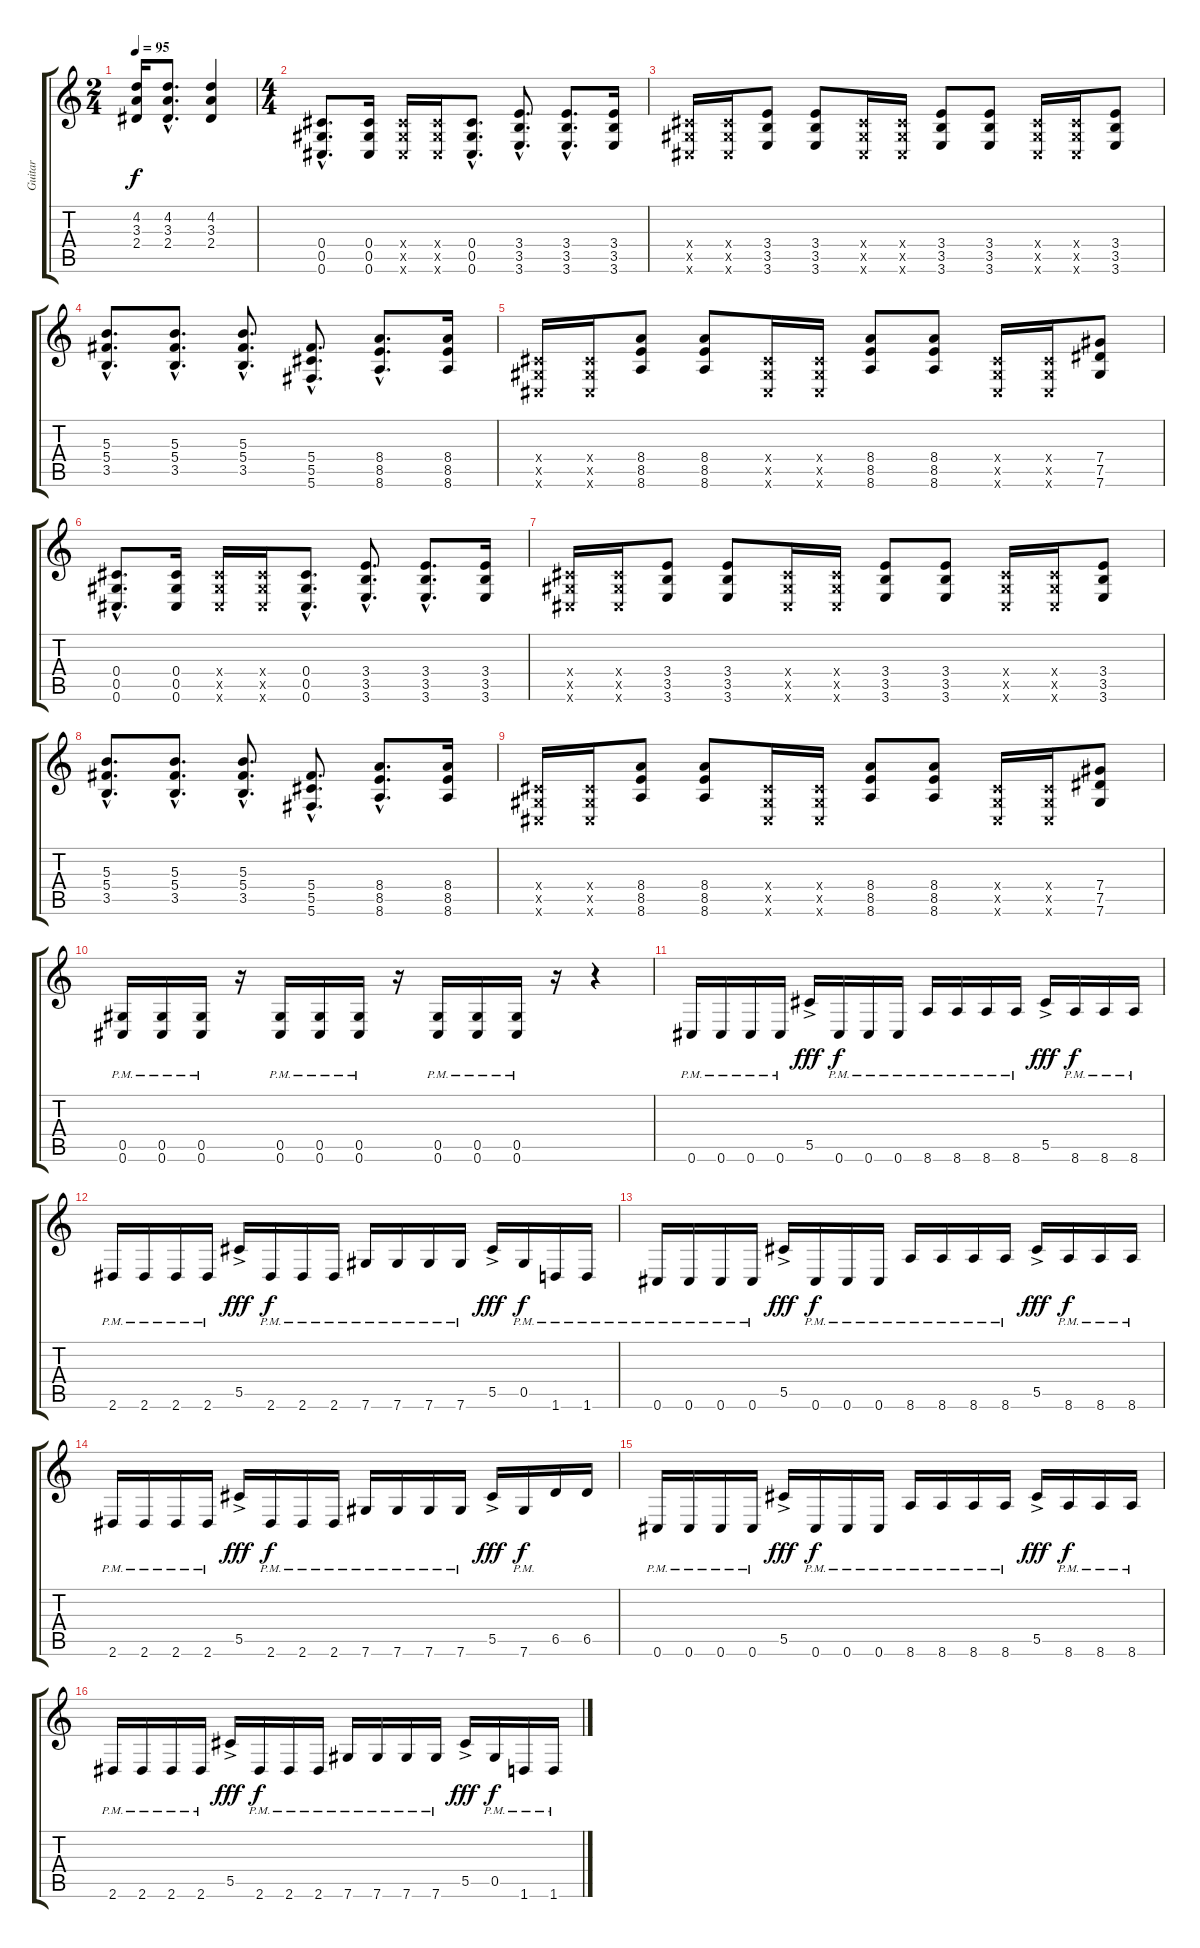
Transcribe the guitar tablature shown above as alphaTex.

\track ("Guitar" "Guitar") {instrument distortionguitar}
\staff {score tabs}
\tuning (Eb4 Bb3 Gb3 Db3 Ab2 Db2) {hide}
\ts (2 4)
\tempo 95
\clef g2
\ks c
(4.2{t} 3.3{t} 2.4{t}).16{dy f} (4.2{hac} 3.3{hac} 2.4{hac}).8{d} (4.2 3.3 2.4).4 |
\ts (4 4)
(0.4{hac} 0.5{hac} 0.6{hac}).8{d} (0.4 0.5 0.6).16 (0.4{x} 0.5{x} 0.6{x}).16 (0.4{x} 0.5{x} 0.6{x}).16 (0.4{hac} 0.5{hac} 0.6{hac}).8{d} (3.4{hac} 3.5{hac} 3.6{hac}).8{d} (3.4{hac} 3.5{hac} 3.6{hac}).8{d} (3.4 3.5 3.6).16 |
(0.4{x} 0.5{x} 0.6{x}).16 (0.4{x} 0.5{x} 0.6{x}).16 (3.4 3.5 3.6).8 (3.4 3.5 3.6).8 (0.4{x} 0.5{x} 0.6{x}).16 (0.4{x} 0.5{x} 0.6{x}).16 (3.4 3.5 3.6).8 (3.4 3.5 3.6).8 (0.4{x} 0.5{x} 0.6{x}).16 (0.4{x} 0.5{x} 0.6{x}).16 (3.4 3.5 3.6).8 |
(5.3{hac} 5.4{hac} 3.5{hac}).8{d} (5.3{hac} 5.4{hac} 3.5{hac}).8{d} (5.3{hac} 5.4{hac} 3.5{hac}).8{d} (5.4{hac} 5.5{hac} 5.6{hac}).8{d} (8.4{hac} 8.5{hac} 8.6{hac}).8{d} (8.4 8.5 8.6).16 |
(0.4{x} 0.5{x} 0.6{x}).16 (0.4{x} 0.5{x} 0.6{x}).16 (8.4 8.5 8.6).8 (8.4 8.5 8.6).8 (0.4{x} 0.5{x} 0.6{x}).16 (0.4{x} 0.5{x} 0.6{x}).16 (8.4 8.5 8.6).8 (8.4 8.5 8.6).8 (0.4{x} 0.5{x} 0.6{x}).16 (0.4{x} 0.5{x} 0.6{x}).16 (7.4 7.5 7.6).8 |
(0.4{hac} 0.5{hac} 0.6{hac}).8{d} (0.4 0.5 0.6).16 (0.4{x} 0.5{x} 0.6{x}).16 (0.4{x} 0.5{x} 0.6{x}).16 (0.4{hac} 0.5{hac} 0.6{hac}).8{d} (3.4{hac} 3.5{hac} 3.6{hac}).8{d} (3.4{hac} 3.5{hac} 3.6{hac}).8{d} (3.4 3.5 3.6).16 |
(0.4{x} 0.5{x} 0.6{x}).16 (0.4{x} 0.5{x} 0.6{x}).16 (3.4 3.5 3.6).8 (3.4 3.5 3.6).8 (0.4{x} 0.5{x} 0.6{x}).16 (0.4{x} 0.5{x} 0.6{x}).16 (3.4 3.5 3.6).8 (3.4 3.5 3.6).8 (0.4{x} 0.5{x} 0.6{x}).16 (0.4{x} 0.5{x} 0.6{x}).16 (3.4 3.5 3.6).8 |
(5.3{hac} 5.4{hac} 3.5{hac}).8{d} (5.3{hac} 5.4{hac} 3.5{hac}).8{d} (5.3{hac} 5.4{hac} 3.5{hac}).8{d} (5.4{hac} 5.5{hac} 5.6{hac}).8{d} (8.4{hac} 8.5{hac} 8.6{hac}).8{d} (8.4 8.5 8.6).16 |
(0.4{x} 0.5{x} 0.6{x}).16 (0.4{x} 0.5{x} 0.6{x}).16 (8.4 8.5 8.6).8 (8.4 8.5 8.6).8 (0.4{x} 0.5{x} 0.6{x}).16 (0.4{x} 0.5{x} 0.6{x}).16 (8.4 8.5 8.6).8 (8.4 8.5 8.6).8 (0.4{x} 0.5{x} 0.6{x}).16 (0.4{x} 0.5{x} 0.6{x}).16 (7.4 7.5 7.6).8 |
(0.5{pm} 0.6{pm}).16 (0.5{pm} 0.6{pm}).16 (0.5{pm} 0.6{pm}).16 r.16 (0.5{pm} 0.6{pm}).16 (0.5{pm} 0.6{pm}).16 (0.5{pm} 0.6{pm}).16 r.16 (0.5{pm} 0.6{pm}).16 (0.5{pm} 0.6{pm}).16 (0.5{pm} 0.6{pm}).16 r.16 r.4 |
0.6{pm}.16 0.6{pm}.16 0.6{pm}.16 0.6{pm}.16 5.5{ac}.16{dy fff} 0.6{pm}.16{dy f} 0.6{pm}.16 0.6{pm}.16 8.6{pm}.16 8.6{pm}.16 8.6{pm}.16 8.6{pm}.16 5.5{ac}.16{dy fff} 8.6{pm}.16{dy f} 8.6{pm}.16 8.6{pm}.16 |
2.6{pm}.16 2.6{pm}.16 2.6{pm}.16 2.6{pm}.16 5.5{ac}.16{dy fff} 2.6{pm}.16{dy f} 2.6{pm}.16 2.6{pm}.16 7.6{pm}.16 7.6{pm}.16 7.6{pm}.16 7.6{pm}.16 5.5{ac}.16{dy fff} 0.5{pm}.16{dy f} 1.6{pm}.16 1.6{pm}.16 |
0.6{pm}.16 0.6{pm}.16 0.6{pm}.16 0.6{pm}.16 5.5{ac}.16{dy fff} 0.6{pm}.16{dy f} 0.6{pm}.16 0.6{pm}.16 8.6{pm}.16 8.6{pm}.16 8.6{pm}.16 8.6{pm}.16 5.5{ac}.16{dy fff} 8.6{pm}.16{dy f} 8.6{pm}.16 8.6{pm}.16 |
2.6{pm}.16 2.6{pm}.16 2.6{pm}.16 2.6{pm}.16 5.5{ac}.16{dy fff} 2.6{pm}.16{dy f} 2.6{pm}.16 2.6{pm}.16 7.6{pm}.16 7.6{pm}.16 7.6{pm}.16 7.6{pm}.16 5.5{ac}.16{dy fff} 7.6{pm}.16{dy f} 6.5.16 6.5.16 |
0.6{pm}.16 0.6{pm}.16 0.6{pm}.16 0.6{pm}.16 5.5{ac}.16{dy fff} 0.6{pm}.16{dy f} 0.6{pm}.16 0.6{pm}.16 8.6{pm}.16 8.6{pm}.16 8.6{pm}.16 8.6{pm}.16 5.5{ac}.16{dy fff} 8.6{pm}.16{dy f} 8.6{pm}.16 8.6{pm}.16 |
2.6{pm}.16 2.6{pm}.16 2.6{pm}.16 2.6{pm}.16 5.5{ac}.16{dy fff} 2.6{pm}.16{dy f} 2.6{pm}.16 2.6{pm}.16 7.6{pm}.16 7.6{pm}.16 7.6{pm}.16 7.6{pm}.16 5.5{ac}.16{dy fff} 0.5{pm}.16{dy f} 1.6{pm}.16 1.6{pm}.16
